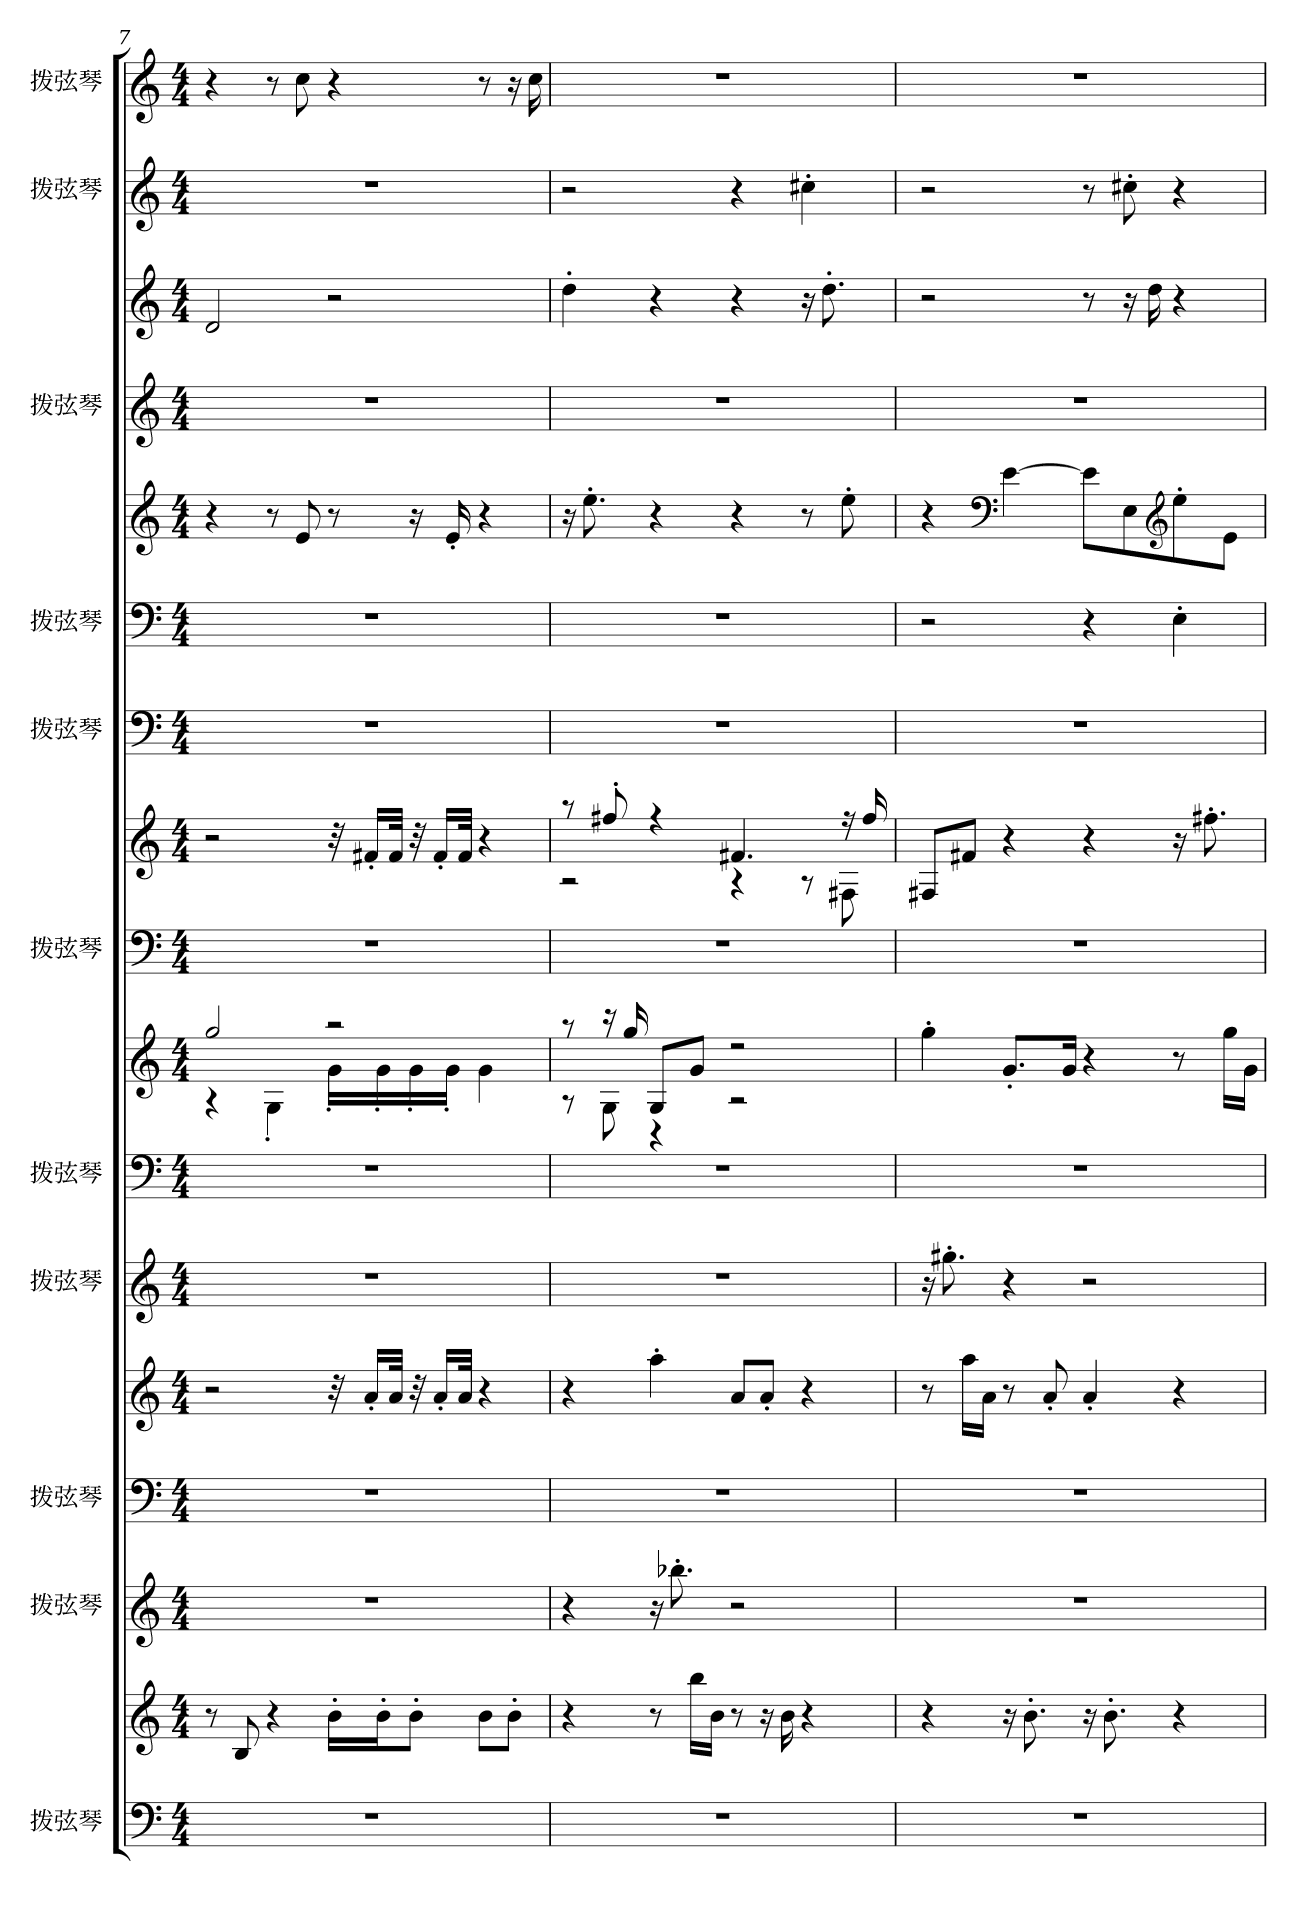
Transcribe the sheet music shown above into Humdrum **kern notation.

**kern	**kern	**kern	**kern	**kern	**kern	**kern	**kern	**kern	**kern	**kern	**kern	**kern	**kern	**kern	**kern	**kern
*part11	*part11	*part10	*part9	*part9	*part8	*part7	*part7	*part6	*part6	*part5	*part4	*part4	*part3	*part3	*part2	*part1
*staff17	*staff16	*staff15	*staff14	*staff13	*staff12	*staff11	*staff10	*staff9	*staff8	*staff7	*staff6	*staff5	*staff4	*staff3	*staff2	*staff1
*I"拨弦琴	*	*I"拨弦琴	*I"拨弦琴	*	*I"拨弦琴	*I"拨弦琴	*	*I"拨弦琴	*	*I"拨弦琴	*I"拨弦琴	*	*I"拨弦琴	*	*I"拨弦琴	*I"拨弦琴
*clefF4	*clefG2	*clefG2	*clefF4	*clefG2	*clefG2	*clefF4	*clefG2	*clefF4	*clefG2	*clefF4	*clefF4	*clefG2	*clefG2	*clefG2	*clefG2	*clefG2
*k[]	*k[]	*k[]	*k[]	*k[]	*k[]	*k[]	*k[]	*k[]	*k[]	*k[]	*k[]	*k[]	*k[]	*k[]	*k[]	*k[]
*M4/4	*M4/4	*M4/4	*M4/4	*M4/4	*M4/4	*M4/4	*M4/4	*M4/4	*M4/4	*M4/4	*M4/4	*M4/4	*M4/4	*M4/4	*M4/4	*M4/4
=7	=7	=7	=7	=7	=7	=7	=7	=7	=7	=7	=7	=7	=7	=7	=7	=7
*	*	*	*	*	*	*	*^	*	*	*	*	*	*	*	*	*
1r	8r	1r	1r	2r	1r	1r	2gg/	4r	1r	2r	1r	1r	4r	1r	2d/	1r	4r
.	8B/	.	.	.	.	.	.	.	.	.	.	.	.	.	.	.	.
.	4r	.	.	.	.	.	.	4G'\	.	.	.	.	8r	.	.	.	8r
.	.	.	.	.	.	.	.	.	.	.	.	.	8e/	.	.	.	8cc\
.	16b'\LL	.	.	32r	.	.	2r	16g'\LL	.	32r	.	.	8r	.	2r	.	4r
.	.	.	.	16a'/LL	.	.	.	.	.	16f#X'/LL	.	.	.	.	.	.	.
.	16b'\J	.	.	.	.	.	.	16g'\	.	.	.	.	.	.	.	.	.
.	.	.	.	32a/JJk	.	.	.	.	.	32f#/JJk	.	.	.	.	.	.	.
.	8b'\J	.	.	32r	.	.	.	16g'\	.	32r	.	.	16r	.	.	.	.
.	.	.	.	16a'/LL	.	.	.	.	.	16f#'/LL	.	.	.	.	.	.	.
.	.	.	.	.	.	.	.	16g'\JJ	.	.	.	.	16e'/	.	.	.	.
.	.	.	.	32a/JJk	.	.	.	.	.	32f#/JJk	.	.	.	.	.	.	.
.	8b\L	.	.	4r	.	.	.	4g\	.	4r	.	.	4r	.	.	.	8r
.	8b'\J	.	.	.	.	.	.	.	.	.	.	.	.	.	.	.	16r
.	.	.	.	.	.	.	.	.	.	.	.	.	.	.	.	.	16cc\
!!LO:PB:g=z
=8	=8	=8	=8	=8	=8	=8	=8	=8	=8	=8	=8	=8	=8	=8	=8	=8	=8
*	*	*	*	*	*	*	*	*	*	*^	*	*	*	*	*	*	*
1r	4r	4r	1r	4r	1r	1r	8r	8r	1r	8r	2r	1r	1r	16r	1r	4dd'\	2r	1r
.	.	.	.	.	.	.	.	.	.	.	.	.	.	8.ee'\	.	.	.	.
.	.	.	.	.	.	.	16r	8G\	.	8ff#X'/	.	.	.	.	.	.	.	.
.	.	.	.	.	.	.	16gg/	.	.	.	.	.	.	.	.	.	.	.
.	8r	16r	.	4aa'\	.	.	8G/L	4r	.	4r	.	.	.	4r	.	4r	.	.
.	.	8.bb-X'\	.	.	.	.	.	.	.	.	.	.	.	.	.	.	.	.
.	16bb\LL	.	.	.	.	.	8g/J	.	.	.	.	.	.	.	.	.	.	.
.	16b\JJ	.	.	.	.	.	.	.	.	.	.	.	.	.	.	.	.	.
.	8r	2r	.	8a/L	.	.	2r	2r	.	4.f#X/	4r	.	.	4r	.	4r	4r	.
.	16r	.	.	8a'/J	.	.	.	.	.	.	.	.	.	.	.	.	.	.
.	16b\	.	.	.	.	.	.	.	.	.	.	.	.	.	.	.	.	.
.	4r	.	.	4r	.	.	.	.	.	.	8r	.	.	8r	.	16r	4cc#X'\	.
.	.	.	.	.	.	.	.	.	.	.	.	.	.	.	.	8.dd'\	.	.
.	.	.	.	.	.	.	.	.	.	16r	8F#X\	.	.	8ee'\	.	.	.	.
.	.	.	.	.	.	.	.	.	.	16ff#/	.	.	.	.	.	.	.	.
*	*	*	*	*	*	*	*v	*v	*	*v	*v	*	*	*	*	*	*	*
=9	=9	=9	=9	=9	=9	=9	=9	=9	=9	=9	=9	=9	=9	=9	=9	=9
1r	4r	1r	1r	8r	16r	1r	4gg'\	1r	8F#X/L	1r	2r	4r	1r	2r	2r	1r
.	.	.	.	.	8.gg#X'\	.	.	.	.	.	.	.	.	.	.	.
.	.	.	.	16aa\LL	.	.	.	.	8f#X/J	.	.	.	.	.	.	.
.	.	.	.	16a\JJ	.	.	.	.	.	.	.	.	.	.	.	.
*	*	*	*	*	*	*	*	*	*	*	*	*clefF4	*	*	*	*
.	16r	.	.	8r	4r	.	8.g'/L	.	4r	.	.	[4e\	.	.	.	.
.	8.b'\	.	.	.	.	.	.	.	.	.	.	.	.	.	.	.
.	.	.	.	8a'/	.	.	.	.	.	.	.	.	.	.	.	.
.	.	.	.	.	.	.	16g/Jk	.	.	.	.	.	.	.	.	.
.	16r	.	.	4a'/	2r	.	4r	.	4r	.	4r	8e\L]	.	8r	8r	.
.	8.b'\	.	.	.	.	.	.	.	.	.	.	.	.	.	.	.
.	.	.	.	.	.	.	.	.	.	.	.	8E\	.	16r	8cc#X'\	.
.	.	.	.	.	.	.	.	.	.	.	.	.	.	16dd\	.	.
*	*	*	*	*	*	*	*	*	*	*	*	*clefG2	*	*	*	*
.	4r	.	.	4r	.	.	8r	.	16r	.	4E'\	8ee'\	.	4r	4r	.
.	.	.	.	.	.	.	.	.	8.ff#X'\	.	.	.	.	.	.	.
.	.	.	.	.	.	.	16gg\LL	.	.	.	.	8e\J	.	.	.	.
.	.	.	.	.	.	.	16g\JJ	.	.	.	.	.	.	.	.	.
=	=	=	=	=	=	=	=	=	=	=	=	=	=	=	=	=
*-	*-	*-	*-	*-	*-	*-	*-	*-	*-	*-	*-	*-	*-	*-	*-	*-
